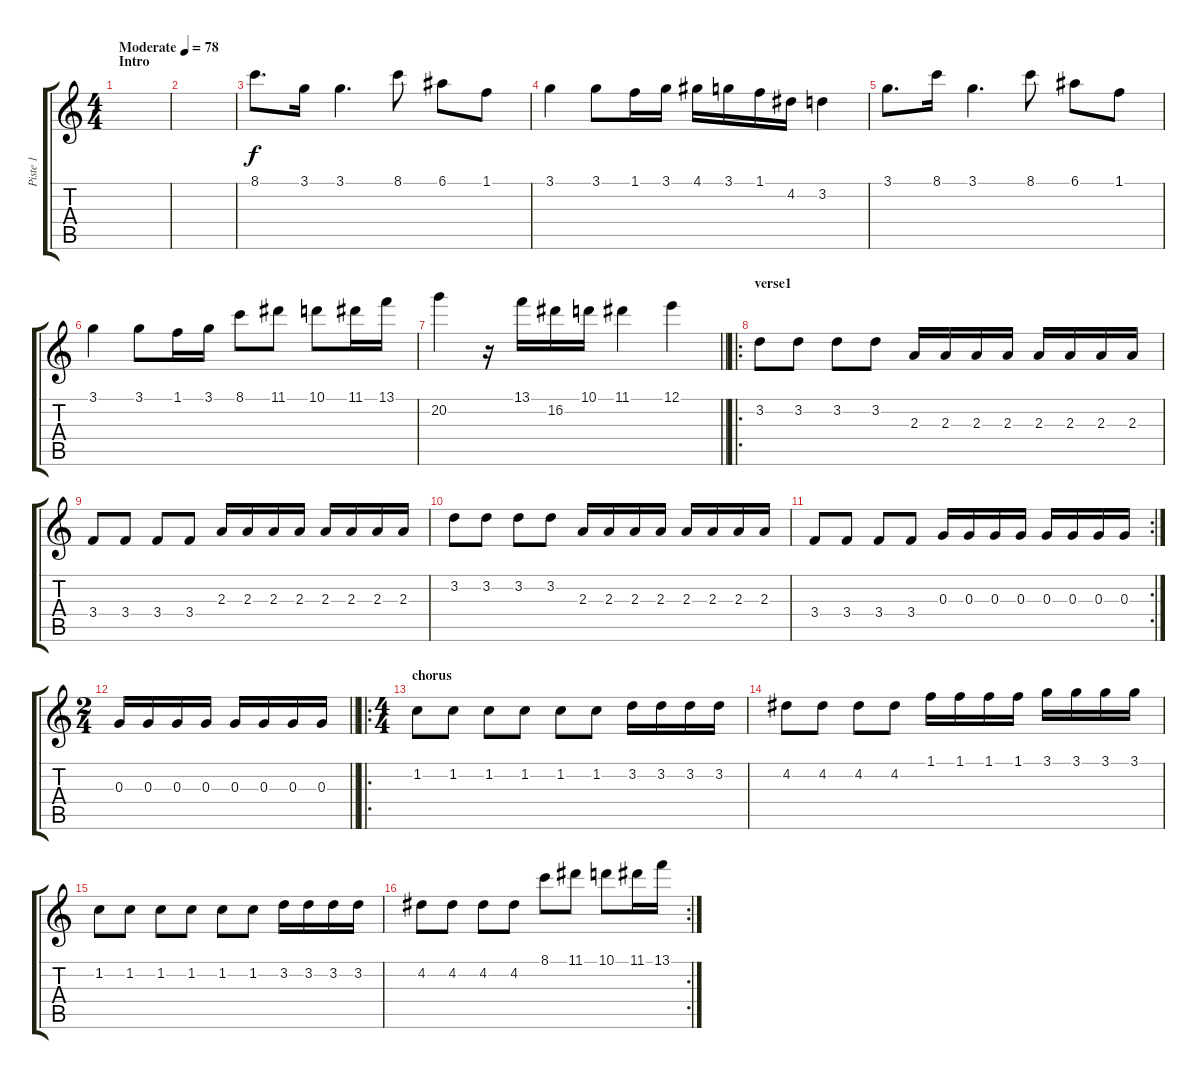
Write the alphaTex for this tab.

\track ("Piste 1" "Piste 1") {instrument overdrivenguitar}
\staff {score tabs}
\tuning (E4 B3 G3 D3 A2 E2) {hide}
\ts (4 4)
\section ("" "Intro")
\tempo (78 "Moderate")
\clef g2
\ks c
|
|
8.1.8{d} 3.1.16 3.1.4{d} 8.1.8 6.1.8 1.1.8 |
3.1.4 3.1.8 1.1.16 3.1.16 4.1.16 3.1.16 1.1.16 4.2.16 3.2.4 |
3.1.8{d} 8.1.16 3.1.4{d} 8.1.8 6.1.8 1.1.8 |
3.1.4 3.1.8 1.1.16 3.1.16 8.1.8 11.1.8 10.1.8 11.1.16 13.1.16 |
\barLineRight lightlight
20.2.4 r.16 13.1.16 16.2.16 10.1.16 11.1.4 12.1.4 |
\ro
\section ("" "verse1")
3.2.8 3.2.8 3.2.8 3.2.8 2.3.16 2.3.16 2.3.16 2.3.16 2.3.16 2.3.16 2.3.16 2.3.16 |
3.4.8 3.4.8 3.4.8 3.4.8 2.3.16 2.3.16 2.3.16 2.3.16 2.3.16 2.3.16 2.3.16 2.3.16 |
3.2.8 3.2.8 3.2.8 3.2.8 2.3.16 2.3.16 2.3.16 2.3.16 2.3.16 2.3.16 2.3.16 2.3.16 |
\rc 2
3.4.8 3.4.8 3.4.8 3.4.8 0.3.16 0.3.16 0.3.16 0.3.16 0.3.16 0.3.16 0.3.16 0.3.16 |
\ts (2 4)
\barLineRight lightlight
0.3.16 0.3.16 0.3.16 0.3.16 0.3.16 0.3.16 0.3.16 0.3.16 |
\ro
\ts (4 4)
\section ("" "chorus")
1.2.8 1.2.8 1.2.8 1.2.8 1.2.8 1.2.8 3.2.16 3.2.16 3.2.16 3.2.16 |
4.2.8 4.2.8 4.2.8 4.2.8 1.1.16 1.1.16 1.1.16 1.1.16 3.1.16 3.1.16 3.1.16 3.1.16 |
1.2.8 1.2.8 1.2.8 1.2.8 1.2.8 1.2.8 3.2.16 3.2.16 3.2.16 3.2.16 |
\rc 2
4.2.8 4.2.8 4.2.8 4.2.8 8.1.8 11.1.8 10.1.8 11.1.16 13.1.16
